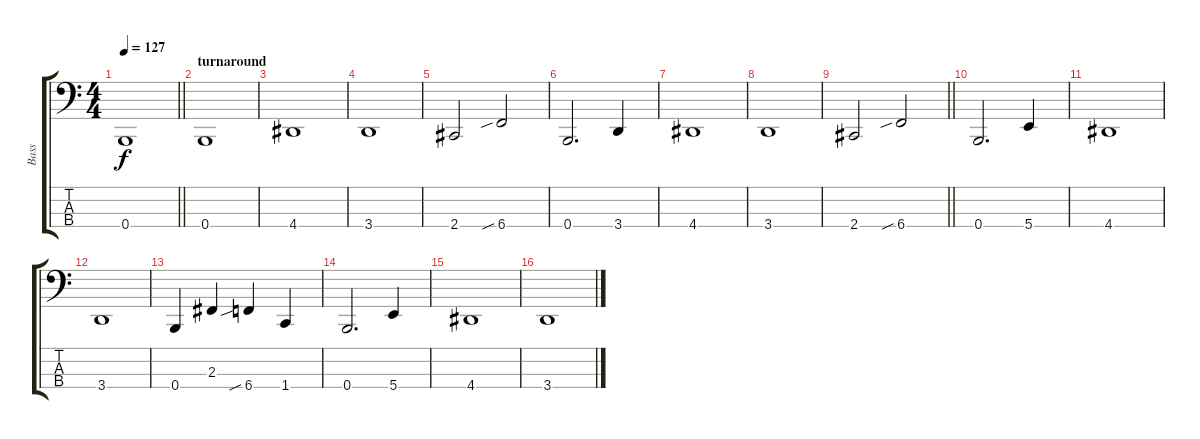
\track ("Bass" "Bass") {instrument electricbassfinger}
\staff {score tabs}
\tuning (D2 A1 E1 B0) {hide}
\ts (4 4)
\section ("" "")
\tempo 127
\clef f4
\barLineRight lightlight
\ks c
0.4.1{dy f} |
\section ("" "turnaround")
0.4.1 |
4.4.1 |
3.4.1 |
2.4.2 6.4{sib}.2 |
0.4.2{d} 3.4.4 |
4.4.1 |
3.4.1 |
\barLineRight lightlight
2.4.2 6.4{sib}.2 |
\section ("" "")
0.4.2{d} 5.4.4 |
4.4.1 |
3.4.1 |
0.4.4 2.3.4 6.4{sib}.4 1.4.4 |
0.4.2{d} 5.4.4 |
4.4.1 |
3.4.1
